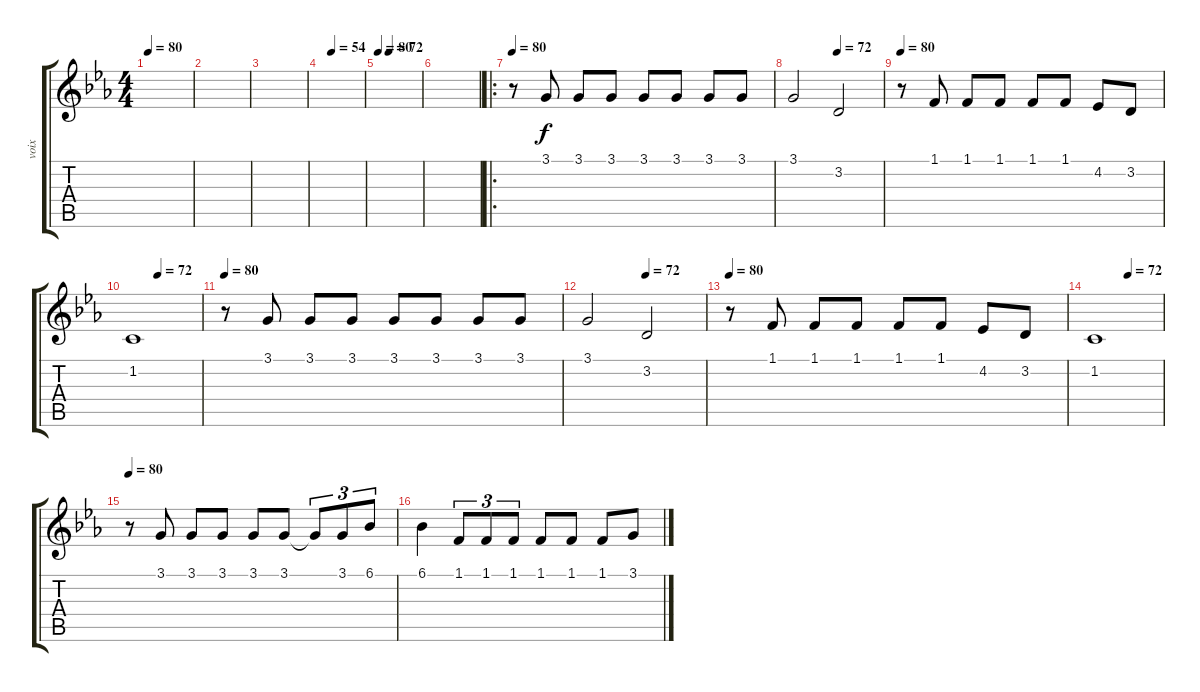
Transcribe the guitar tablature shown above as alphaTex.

\track ("voix" "voix") {instrument sopranosax}
\staff {score tabs}
\tuning (E4 B3 G3 D3 A2 E2) {hide}
\ts (4 4)
\tempo 80
\clef g2
\ks cminor
|
|
|
\tempo (54 0.25)
|
\tempo 80
\tempo (72 0.25)
|
|
\ro
\tempo 80
r.8 3.1.8 3.1.8 3.1.8 3.1.8 3.1.8 3.1.8 3.1.8 |
\tempo (72 0.5)
3.1.2 3.2.2 |
\tempo 80
r.8 1.1.8 1.1.8 1.1.8 1.1.8 1.1.8 4.2.8 3.2.8 |
\tempo (72 0.375)
1.2.1{volume 7} |
\tempo 80
r.8{volume 13} 3.1.8 3.1.8 3.1.8 3.1.8 3.1.8 3.1.8 3.1.8 |
\tempo (72 0.5)
3.1.2 3.2.2 |
\tempo 80
r.8 1.1.8 1.1.8 1.1.8 1.1.8 1.1.8 4.2.8 3.2.8 |
\tempo (72 0.5)
1.2.1{volume 6} |
\tempo 80
r.8{volume 13} 3.1.8 3.1.8 3.1.8 3.1.8 3.1.8 3.1{t}.8{tu (3 2)} 3.1.8{tu (3 2)} 6.1.8{tu (3 2)} |
6.1.4 1.1.8{tu (3 2)} 1.1.8{tu (3 2)} 1.1.8{tu (3 2)} 1.1.8 1.1.8 1.1.8 3.1.8
